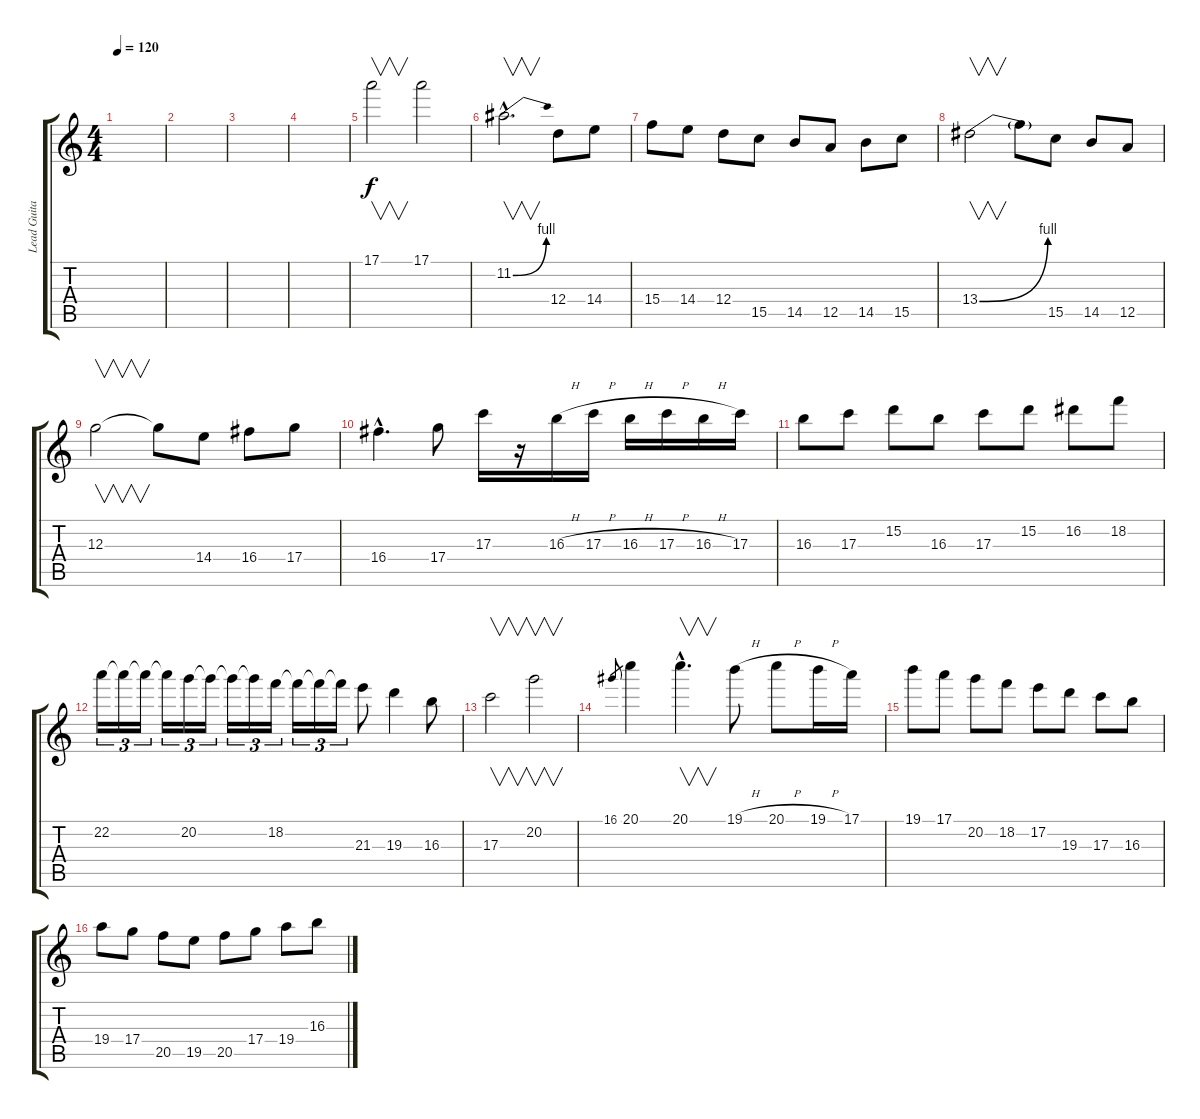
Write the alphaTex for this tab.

\track ("Lead Guitar" "Lead Guita") {instrument distortionguitar}
\staff {score tabs}
\tuning (E4 B3 G3 D3 A2 E2) {hide}
\ts (4 4)
\tempo 120
\clef g2
\ks c
|
|
|
|
17.1.2{v} 17.1.2 |
11.2{be (bend 0 0 60 4) hac}.2{v d} 12.4.8 14.4.8 |
15.4.8 14.4.8 12.4.8 15.5.8 14.5.8 12.5.8 14.5.8 15.5.8 |
13.4{be (bend 0 0 60 4)}.2{v} 13.4{t}.8 15.5.8 14.5.8 12.5.8 |
12.3.2{v} 12.3{t}.8 14.4.8 16.4.8 17.4.8 |
16.4{hac}.4{d} 17.4.8 17.3.16 r.16 16.3{h}.16 17.3{h}.16 16.3{h}.16 17.3{h}.16 16.3{h}.16 17.3.16 |
16.3.8 17.3.8 15.2.8 16.3.8 17.3.8 15.2.8 16.2.8 18.2.8 |
22.2.16{tu (3 2)} 22.2{t}.16{tu (3 2)} 22.2{t}.16{tu (3 2)} 22.2{t}.16{tu (3 2)} 20.2.16{tu (3 2)} 20.2{t}.16{tu (3 2)} 20.2{t}.16{tu (3 2)} 20.2{t}.16{tu (3 2)} 18.2.16{tu (3 2)} 18.2{t}.16{tu (3 2)} 18.2{t}.16{tu (3 2)} 18.2{t}.16{tu (3 2)} 21.3.8 19.3.4 16.3.8 |
17.3.2{v} 20.2.2{v} |
16.1.8{gr} 20.1.4 20.1{hac}.4{v d} 19.1{h}.8 20.1{h}.8 19.1{h}.16 17.1.16 |
19.1.8 17.1.8 20.2.8 18.2.8 17.2.8 19.3.8 17.3.8 16.3.8 |
19.4.8 17.4.8 20.5.8 19.5.8 20.5.8 17.4.8 19.4.8 16.3.8
